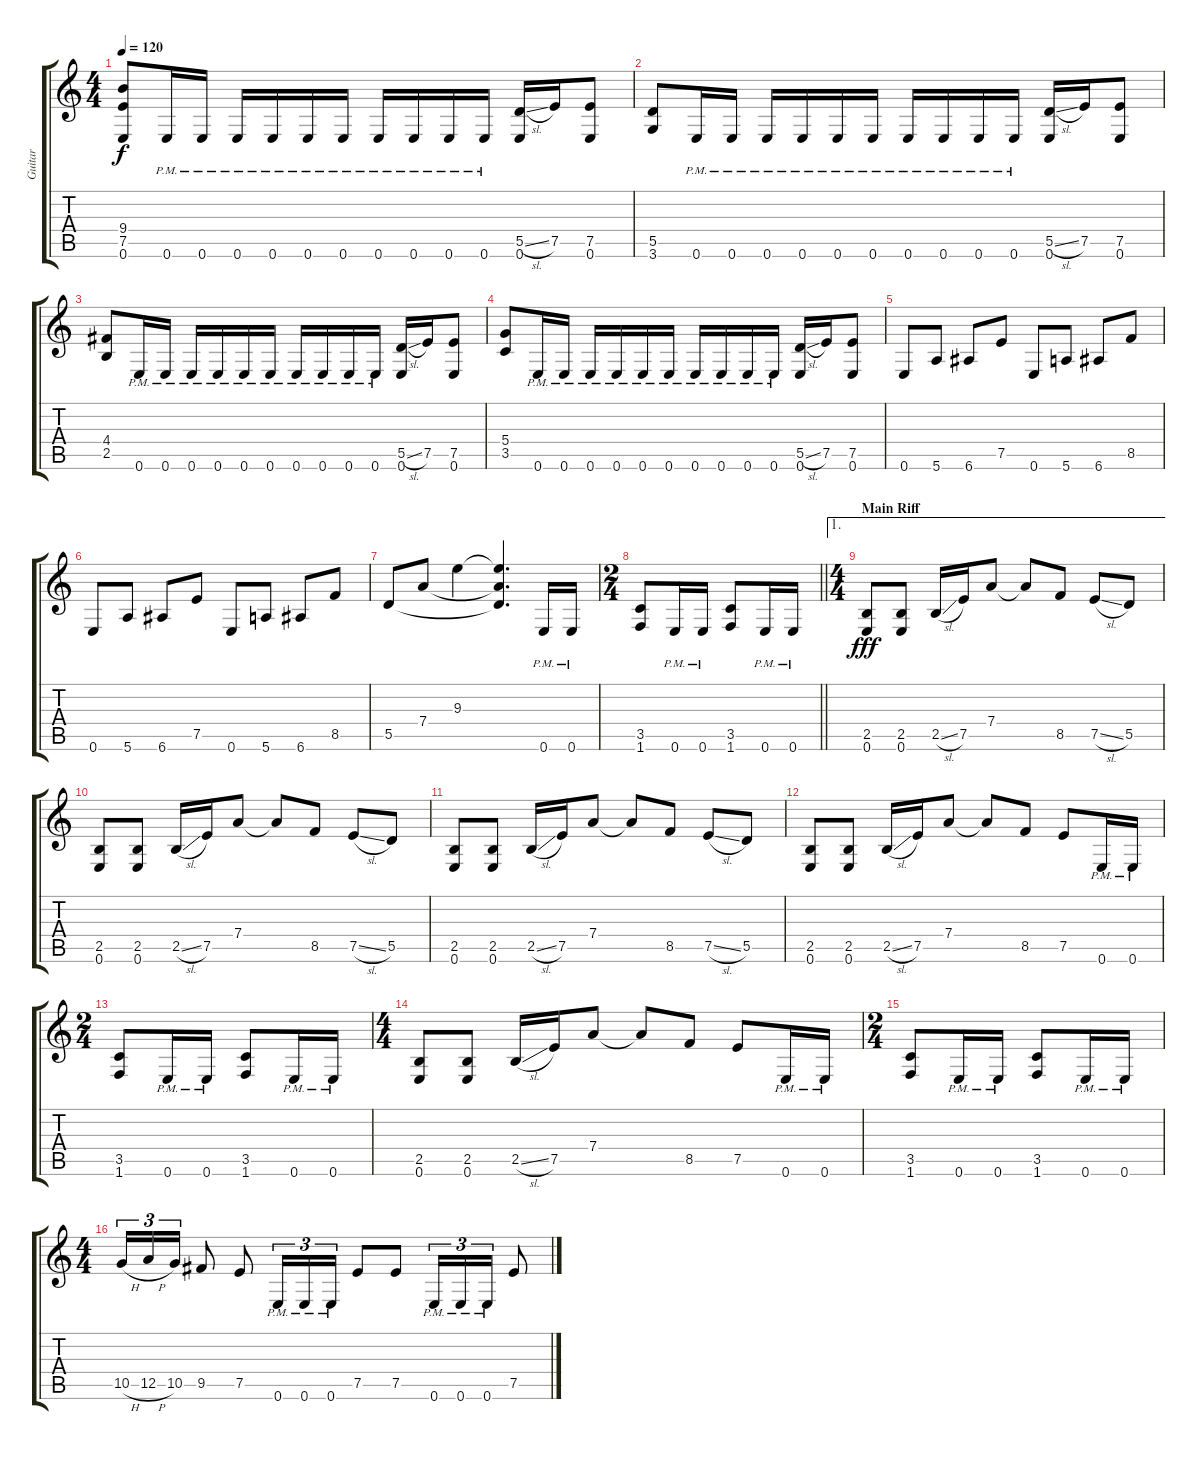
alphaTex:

\track ("Guitar" "Guitar") {instrument distortionguitar}
\staff {score tabs}
\tuning (E4 B3 G3 D3 A2 E2) {hide}
\ts (4 4)
\tempo 120
\clef g2
\ks c
(9.4 7.5 0.6).8{dy f} 0.6{pm}.16 0.6{pm}.16 0.6{pm}.16 0.6{pm}.16 0.6{pm}.16 0.6{pm}.16 0.6{pm}.16 0.6{pm}.16 0.6{pm}.16 0.6{pm}.16 (5.5{sl} 0.6).16 7.5.16 (7.5 0.6).8 |
(5.5 3.6).8 0.6{pm}.16 0.6{pm}.16 0.6{pm}.16 0.6{pm}.16 0.6{pm}.16 0.6{pm}.16 0.6{pm}.16 0.6{pm}.16 0.6{pm}.16 0.6{pm}.16 (5.5{sl} 0.6).16 7.5.16 (7.5 0.6).8 |
(4.4 2.5).8 0.6{pm}.16 0.6{pm}.16 0.6{pm}.16 0.6{pm}.16 0.6{pm}.16 0.6{pm}.16 0.6{pm}.16 0.6{pm}.16 0.6{pm}.16 0.6{pm}.16 (5.5{sl} 0.6).16 7.5.16 (7.5 0.6).8 |
(5.4 3.5).8 0.6{pm}.16 0.6{pm}.16 0.6{pm}.16 0.6{pm}.16 0.6{pm}.16 0.6{pm}.16 0.6{pm}.16 0.6{pm}.16 0.6{pm}.16 0.6{pm}.16 (5.5{sl} 0.6).16 7.5.16 (7.5 0.6).8 |
0.6.8 5.6.8 6.6.8 7.5.8 0.6.8 5.6.8 6.6.8 8.5.8 |
0.6.8 5.6.8 6.6.8 7.5.8 0.6.8 5.6.8 6.6.8 8.5.8 |
5.5.8 7.4.8 9.3.4 (9.3{t} 7.4{t} 5.5{t}).4{d} 0.6{pm}.16 0.6{pm}.16 |
\ts (2 4)
\barLineRight lightlight
(3.5 1.6).8 0.6{pm}.16 0.6{pm}.16 (3.5 1.6).8 0.6{pm}.16 0.6{pm}.16 |
\ae 1
\ts (4 4)
\section ("" "Main Riff")
(2.5 0.6).8{dy fff} (2.5 0.6).8 2.5{sl}.16 7.5.16 7.4.8 7.4{t}.8 8.5.8 7.5{sl}.8 5.5.8 |
(2.5 0.6).8 (2.5 0.6).8 2.5{sl}.16 7.5.16 7.4.8 7.4{t}.8 8.5.8 7.5{sl}.8 5.5.8 |
(2.5 0.6).8 (2.5 0.6).8 2.5{sl}.16 7.5.16 7.4.8 7.4{t}.8 8.5.8 7.5{sl}.8 5.5.8 |
(2.5 0.6).8 (2.5 0.6).8 2.5{sl}.16 7.5.16 7.4.8 7.4{t}.8 8.5.8 7.5.8 0.6{pm}.16 0.6{pm}.16 |
\ts (2 4)
(3.5 1.6).8 0.6{pm}.16 0.6{pm}.16 (3.5 1.6).8 0.6{pm}.16 0.6{pm}.16 |
\ts (4 4)
(2.5 0.6).8 (2.5 0.6).8 2.5{sl}.16 7.5.16 7.4.8 7.4{t}.8 8.5.8 7.5.8 0.6{pm}.16 0.6{pm}.16 |
\ts (2 4)
(3.5 1.6).8 0.6{pm}.16 0.6{pm}.16 (3.5 1.6).8 0.6{pm}.16 0.6{pm}.16 |
\ts (4 4)
10.5{h}.16{tu (3 2)} 12.5{h}.16{tu (3 2)} 10.5.16{tu (3 2)} 9.5.8 7.5.8 0.6{pm}.16{tu (3 2)} 0.6{pm}.16{tu (3 2)} 0.6{pm}.16{tu (3 2)} 7.5.8 7.5.8 0.6{pm}.16{tu (3 2)} 0.6{pm}.16{tu (3 2)} 0.6{pm}.16{tu (3 2)} 7.5.8
